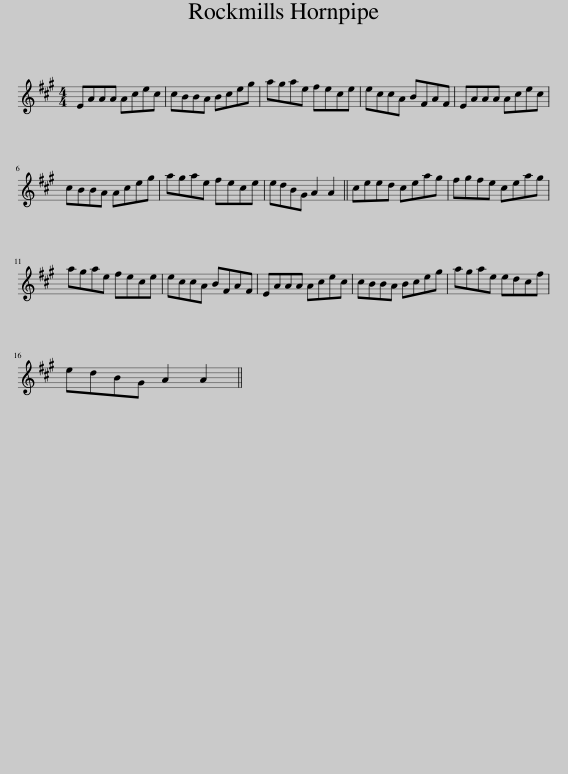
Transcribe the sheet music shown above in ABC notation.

X:1
L:1/8
M:4/4
I:linebreak $
K:A
V:1 treble
V:1
 EAAA Acec | cBBA Bceg | agae fece | eccA BFAF | EAAA Acec |$ %5
 cBBA Aceg | agae fece | edBG A2 A2 || ceed ceag | fgfe ceag |$ %10
 agae fece | eccA BFAF | EAAA Acec | cBBA Bceg | agae edcf |$ %15
 edBG A2 A2 || %16
